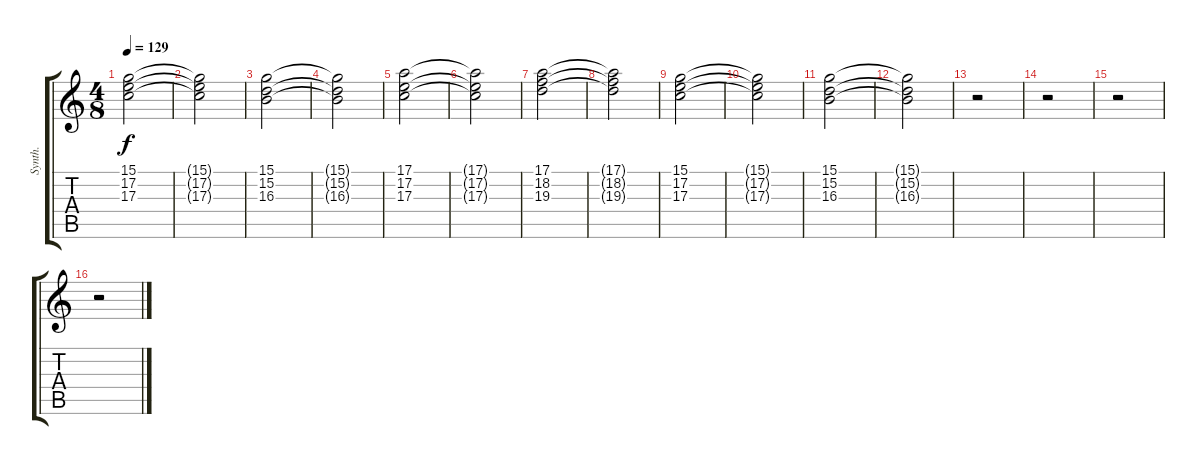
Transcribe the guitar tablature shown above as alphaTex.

\track ("Synth." "Synth.") {instrument stringensemble2}
\staff {score tabs}
\tuning (E4 B3 G3 D3 A2 E2) {hide}
\ts (4 8)
\tempo 129
\clef g2
\ks c
(15.1 17.2 17.3).2{dy f} |
(15.1{t} 17.2{t} 17.3{t}).2 |
(15.1 15.2 16.3).2 |
(15.1{t} 15.2{t} 16.3{t}).2 |
(17.1 17.2 17.3).2 |
(17.1{t} 17.2{t} 17.3{t}).2 |
(17.1 18.2 19.3).2 |
(17.1{t} 18.2{t} 19.3{t}).2 |
(15.1 17.2 17.3).2 |
(15.1{t} 17.2{t} 17.3{t}).2 |
(15.1 15.2 16.3).2 |
(15.1{t} 15.2{t} 16.3{t}).2 |
r.2 |
r.2 |
r.2 |
r.2
